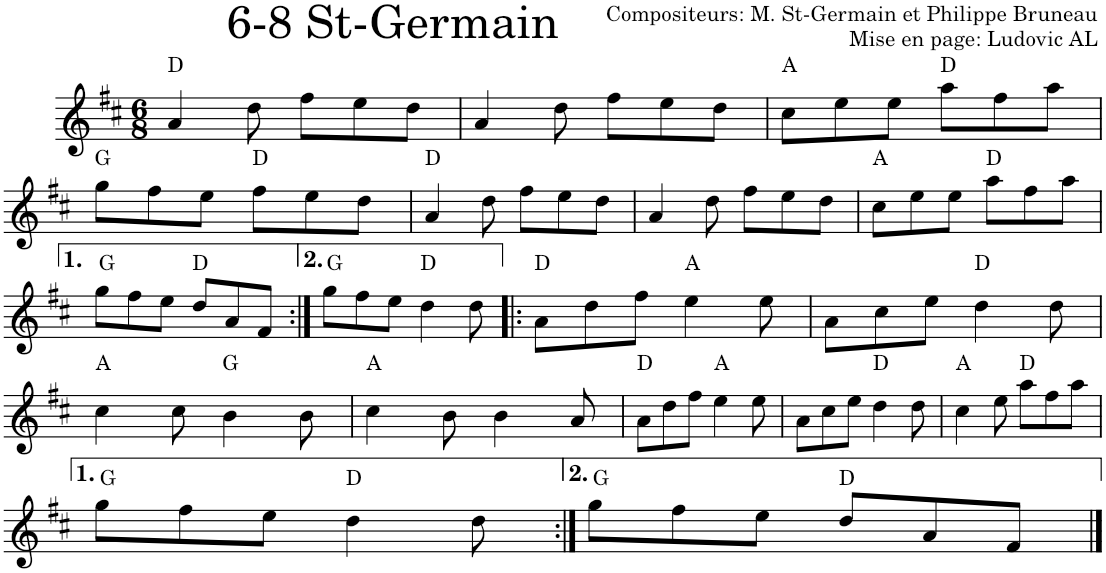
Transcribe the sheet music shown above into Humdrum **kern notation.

**kern	**harte
*part1	*part1
*staff1	*
*I"Voice	*
*I'V	*
*clefG2	*
*k[f#c#]	*
*M6/8	*
=1	=1
4a/	D:maj
8dd\	.
8ff#\L	.
8ee\	.
8dd\J	.
=2	=2
4a/	.
8dd\	.
8ff#\L	.
8ee\	.
8dd\J	.
=3	=3
8cc#\L	A:maj
8ee\	.
8ee\J	.
8aa\L	D:maj
8ff#\	.
8aa\J	.
!!LO:LB:g=z
=4	=4
8gg\L	G:maj
8ff#\	.
8ee\J	.
8ff#\L	D:maj
8ee\	.
8dd\J	.
=5	=5
4a/	D:maj
8dd\	.
8ff#\L	.
8ee\	.
8dd\J	.
=6	=6
4a/	.
8dd\	.
8ff#\L	.
8ee\	.
8dd\J	.
=7	=7
8cc#\L	A:maj
8ee\	.
8ee\J	.
8aa\L	D:maj
8ff#\	.
8aa\J	.
!!LO:LB:g=z
=8	=8
8gg\L	G:maj
8ff#\	.
8ee\J	.
8dd/L	D:maj
8a/	.
8f#/J	.
=9:|!	=9:|!
8gg\L	G:maj
8ff#\	.
8ee\J	.
4dd\	D:maj
8dd\	.
=10!|:	=10!|:
8a\L	D:maj
8dd\	.
8ff#\J	.
4ee\	A:maj
8ee\	.
=11	=11
8a\L	.
8cc#\	.
8ee\J	.
4dd\	D:maj
8dd\	.
!!LO:LB:g=z
=12	=12
4cc#\	A:maj
8cc#\	.
4b\	G:maj
8b\	.
=13	=13
4cc#\	A:maj
8b\	.
4b\	.
8a/	.
=14	=14
8a\L	D:maj
8dd\	.
8ff#\J	.
4ee\	A:maj
8ee\	.
=15	=15
8a\L	.
8cc#\	.
8ee\J	.
4dd\	D:maj
8dd\	.
=16	=16
4cc#\	A:maj
8ee\	.
8aa\L	D:maj
8ff#\	.
8aa\J	.
!!LO:LB:g=z
=17	=17
8gg\L	G:maj
8ff#\	.
8ee\J	.
4dd\	D:maj
8dd\	.
=18:|!	=18:|!
8gg\L	G:maj
8ff#\	.
8ee\J	.
8dd/L	D:maj
8a/	.
8f#/J	.
==	==
*-	*-
